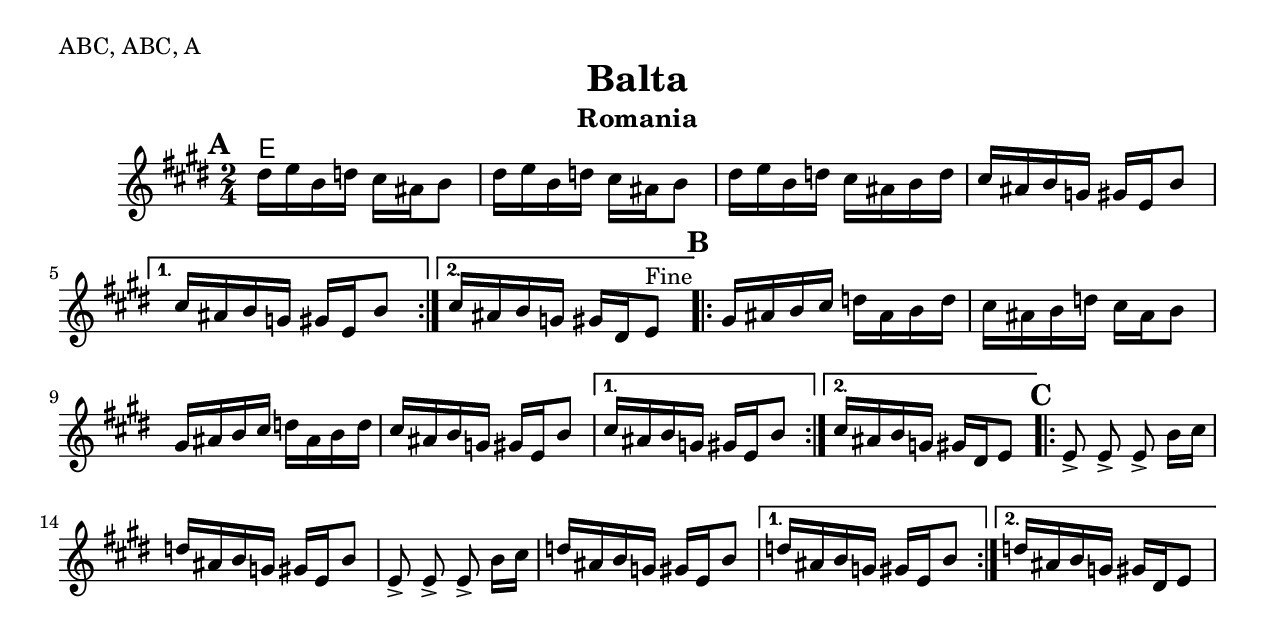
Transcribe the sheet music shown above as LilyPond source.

\version "2.18.0"
\include "english.ly"
\paper{
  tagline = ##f
  print-all-headers = ##t
  #(set-paper-size "letter")
}
date = #(strftime "%d-%m-%Y" (localtime (current-time)))

%\markup{ \italic{ " Updated " \date  }  }
\markup{ ABC, ABC, A }

%#################################### Melody ########################
melody = \relative c''{
  \clef treble
  \key e \major
  \time 2/4
  \set Score.markFormatter = #format-mark-box-alphabet
  
  %\partial 16*3 a16 d f   %lead in notes

  \repeat volta 2{
    \mark \default
    ds16 e b d cs as b8|
    ds16 e b d cs as b8|
    ds16 e b d cs as b d|
    cs16 as b g gs e b'8|


  }
  \alternative {
    {cs16 as b g gs e b'8| }
    {cs16 as b g gs  ds e8^Fine|}
  }

  \repeat volta 2{
    \mark \default
    gs16 as b cs d as b d
    cs16 as b d cs as b8|
    gs16 as b cs d as b d
    cs16 as b g gs e b'8|


  }
  \alternative {
    {cs16 as b g gs e b'8| }
    {  cs16 as b g gs ds e8|}

  }
  \repeat volta 2{
    % \break
    \mark \default
    \autoBeamOff e->e-> e-> \autoBeamOn b'16 cs|
    d16 as b g gs e b'8|
    \autoBeamOff  e,8-> e-> e-> \autoBeamOn b'16 cs|
    d16 as b g gs e b'8|

  }
  \alternative{
    {d16 as b g gs e b'8|}
    {d16 as b g gs ds e8|}
  }

}
%################################# Lyrics #####################
%\addlyrics{  }
%################################# Chords #######################
harmonies = \chordmode {
  e2
}

\score {
  <<
    \new ChordNames {
      \set chordChanges = ##t
      \harmonies
    }
    \new Staff
    \melody
  >>
  \header{
    title= "Balta"
    subtitle="Romania"
    composer= ""
    instrument =""
    arranger= ""
  }
  \layout{indent = 1.0\cm}
  \midi {
    \tempo 4 = 120

    % \midi { }
  }
}
%{
% more verses:
\markup{}
\markup {
  \fill-line {
    \hspace #0.1 % distance from left margin
    \column {
      \line { "1."
        \column {
          ""
        }
      }
      \hspace #0.2 % vertical distance between verses
      \line { "2."
        \column {
         ""
        }
      }
    }
    \hspace #0.1  % horiz. distance between columns
    \column {
      \line { "3."
        \column {
          ""
        }
      }
      \hspace #0.2 % distance between verses
      \line { "4."
        \column {
         ""
        }
      }
    }
    \hspace #0.1 % distance to right margin
  }
}

%}
